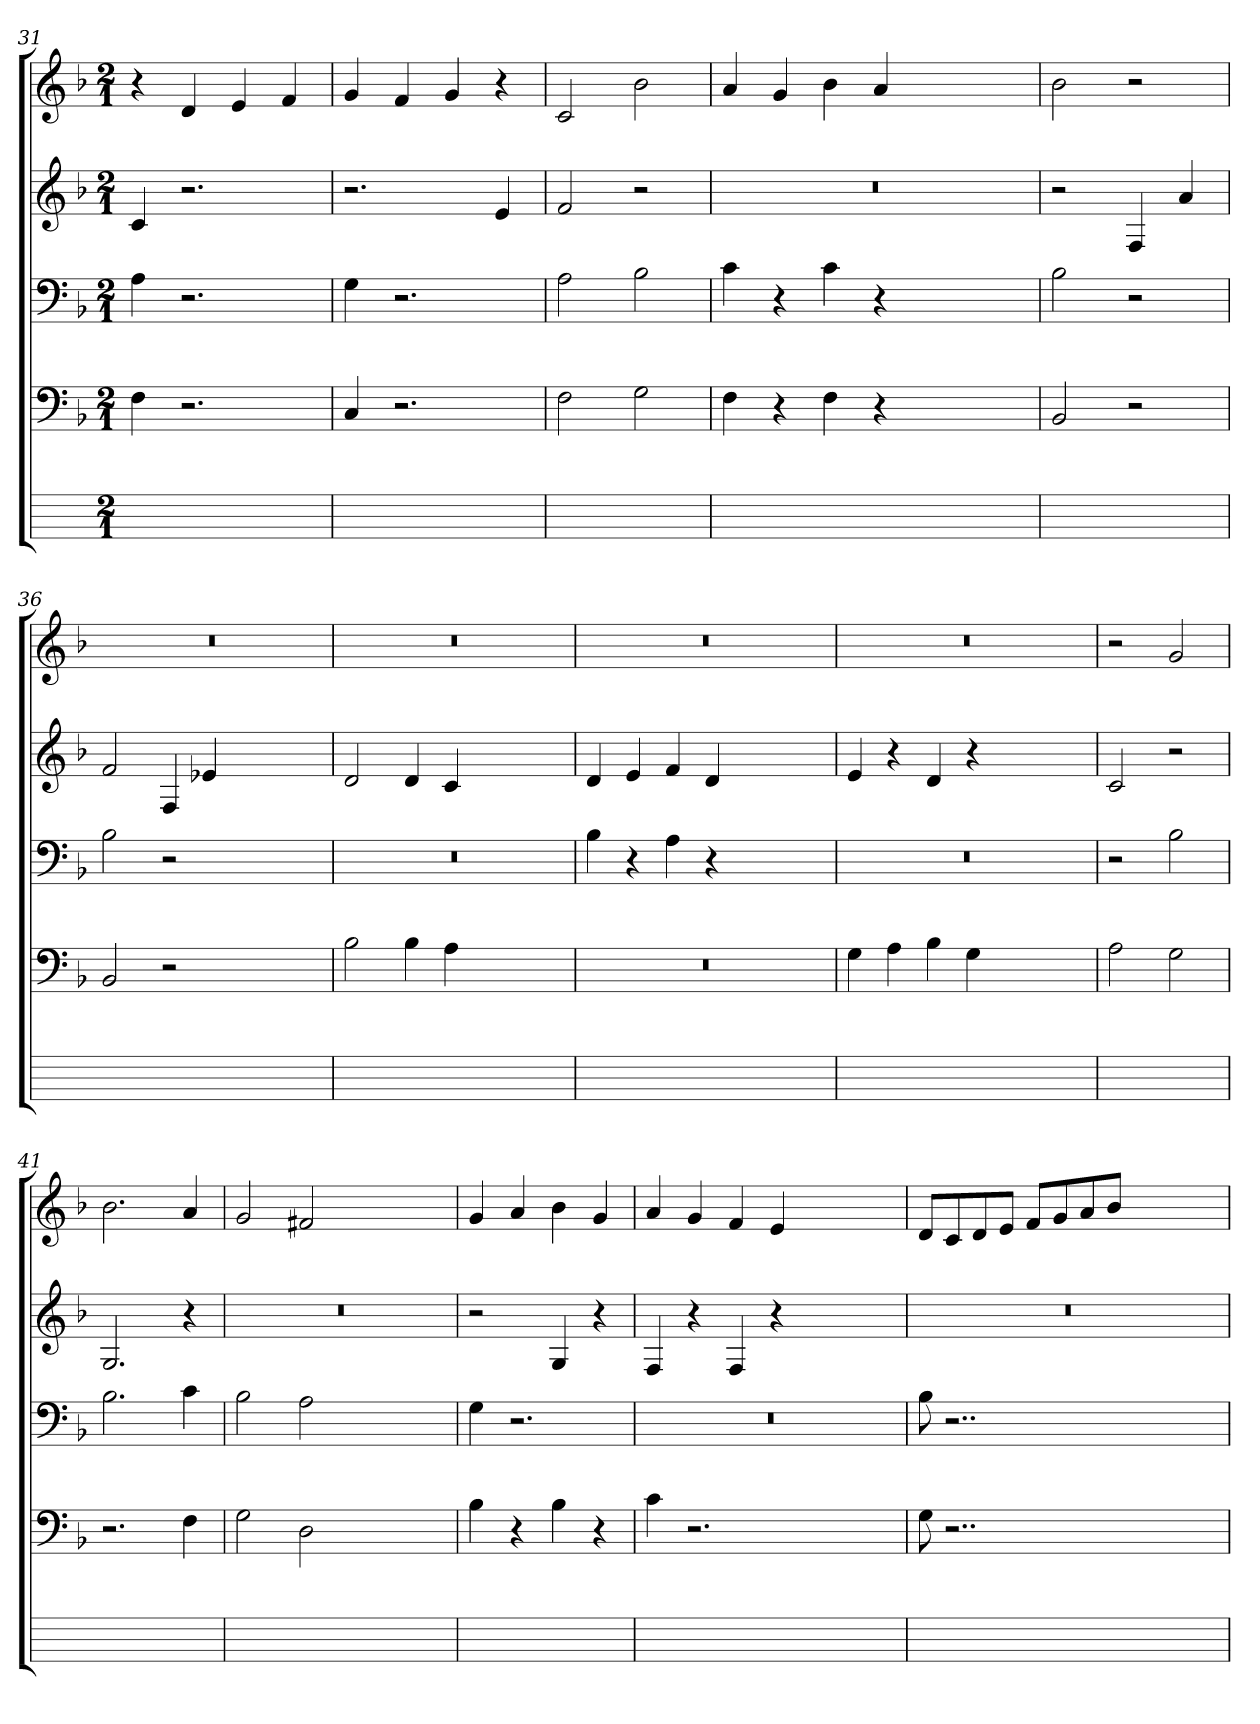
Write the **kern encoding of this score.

**kern	**kern	**kern	**kern	**kern
*part5	*part4	*part3	*part2	*part1
*staff5	*staff4	*staff3	*staff2	*staff1
*	*clefF4	*clefF4	*clefG2	*clefG2
*	*k[b-]	*k[b-]	*k[b-]	*k[b-]
*	*F:	*F:	*F:	*F:
*M2/1	*M2/1	*M2/1	*M2/1	*M2/1
=31	=31	=31	=31	=31
1ryy	4F	4Ai	4c	4r
.	2.r	2.r	2.r	4dj
.	.	.	.	4ei
.	.	.	.	4fj
=32	=32	=32	=32	=32
1ryy	4Ci	4Gi	2.r	4g
.	2.r	2.r	.	4fj
.	.	.	.	4gZ
.	.	.	4eZ	4r
=33	=33	=33	=33	=33
1ryy	2Fi	2A	2f	2ci
.	2Gi	2B-	2r	2b-
=34	=34	=34	=34	=34
0ryy	4F	4c	0r	4ai
.	4r	4r	.	4gj
.	4FZ	4cZ	.	4b-Z
.	4r	4r	.	4aj
.	1ryy	1ryy	.	1ryy
=35	=35	=35	=35	=35
1ryy	2BB-	2B-	2r	2b-
.	2r	2r	4Fj	2r
.	.	.	4aj	.
=36	=36	=36	=36	=36
0ryy	2BB-Z	2B-Z	2f	0r
.	2r	2r	4Fj	.
.	.	.	4e-XV	.
.	1ryy	1ryy	1ryy	.
=37	=37	=37	=37	=37
0ryy	2B-	0r	2d	0r
.	4B-Z	.	4dZ	.
.	4A	.	4cZ	.
.	1ryy	.	1ryy	.
=38	=38	=38	=38	=38
0ryy	0r	4B-Z	4d	0r
.	.	4r	4e	.
.	.	4Ai	4f	.
.	.	4r	4d	.
.	.	1ryy	1ryy	.
=39	=39	=39	=39	=39
0ryy	4G	0r	4e	0r
.	4A	.	4r	.
.	4B-	.	4d	.
.	4G	.	4r	.
.	1ryy	.	1ryy	.
=40	=40	=40	=40	=40
1ryy	2A	2r	2c	2r
.	2G	2B-Z	2r	2gi
=41	=41	=41	=41	=41
1ryy	2.r	2.B-Z	2.G	2.b-
.	4Fi	4ci	4r	4a
=42	=42	=42	=42	=42
0ryy	2GZ	2B-Z	0r	2g
.	2Di	2Ai	.	2f#XV
.	1ryy	1ryy	.	1ryy
=43	=43	=43	=43	=43
1ryy	4B-	4Gi	2r	4g
.	4r	2.r	.	4a
.	4B-Z	.	4G	4b-
.	4r	.	4r	4g
=44	=44	=44	=44	=44
0ryy	4ci	0r	4F	4a
.	2.r	.	4r	4gj
.	.	.	4FZ	4fi
.	.	.	4r	4ej
.	1ryy	.	1ryy	1ryy
=45	=45	=45	=45	=45
0ryy	8Gi	8B-	0r	8dZL
.	2..r	2..r	.	8cj
.	.	.	.	8dZ
.	.	.	.	8ejJ
.	.	.	.	8fL
.	.	.	.	8gj
.	.	.	.	8ai
.	.	.	.	8b-jJ
.	1ryy	1ryy	.	1ryy
=	=	=	=	=
*-	*-	*-	*-	*-
